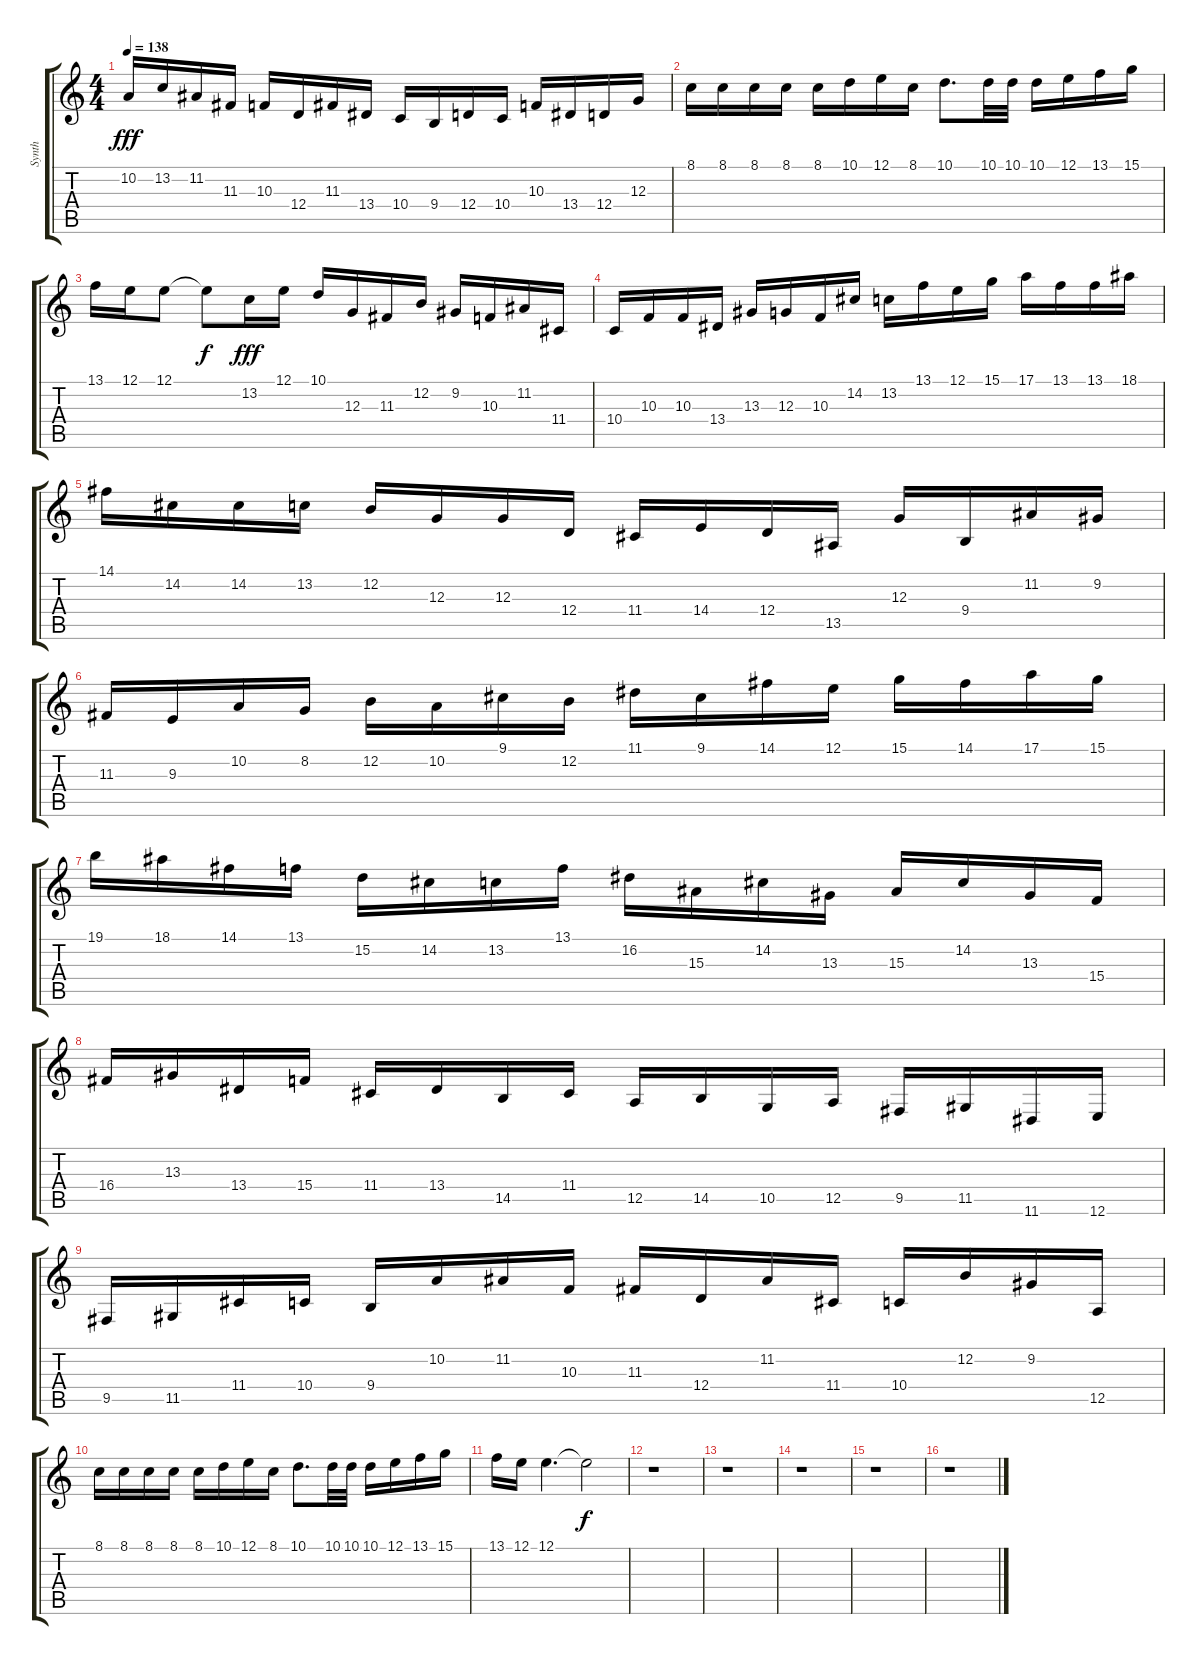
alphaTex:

\track ("Synth" "Synth") {instrument pad3polysynth}
\staff {score tabs}
\tuning (E4 B3 G3 D3 A2 E2) {hide}
\ts (4 4)
\tempo 138
\clef g2
\ks c
10.2.16{dy fff} 13.2.16 11.2.16 11.3.16 10.3.16 12.4.16 11.3.16 13.4.16 10.4.16 9.4.16 12.4.16 10.4.16 10.3.16 13.4.16 12.4.16 12.3.16 |
8.1.16 8.1.16 8.1.16 8.1.16 8.1.16 10.1.16 12.1.16 8.1.16 10.1.8{d} 10.1.32 10.1.32 10.1.16 12.1.16 13.1.16 15.1.16 |
13.1.16 12.1.16 12.1.8 12.1{t}.8{dy f} 13.2.16{dy fff} 12.1.16 10.1.16 12.3.16 11.3.16 12.2.16 9.2.16 10.3.16 11.2.16 11.4.16 |
10.4.16 10.3.16 10.3.16 13.4.16 13.3.16 12.3.16 10.3.16 14.2.16 13.2.16 13.1.16 12.1.16 15.1.16 17.1.16 13.1.16 13.1.16 18.1.16 |
14.1.16 14.2.16 14.2.16 13.2.16 12.2.16 12.3.16 12.3.16 12.4.16 11.4.16 14.4.16 12.4.16 13.5.16 12.3.16 9.4.16 11.2.16 9.2.16 |
11.3.16 9.3.16 10.2.16 8.2.16 12.2.16 10.2.16 9.1.16 12.2.16 11.1.16 9.1.16 14.1.16 12.1.16 15.1.16 14.1.16 17.1.16 15.1.16 |
19.1.16 18.1.16 14.1.16 13.1.16 15.2.16 14.2.16 13.2.16 13.1.16 16.2.16 15.3.16 14.2.16 13.3.16 15.3.16 14.2.16 13.3.16 15.4.16 |
16.4.16 13.3.16 13.4.16 15.4.16 11.4.16 13.4.16 14.5.16 11.4.16 12.5.16 14.5.16 10.5.16 12.5.16 9.5.16 11.5.16 11.6.16 12.6.16 |
9.5.16 11.5.16 11.4.16 10.4.16 9.4.16 10.2.16 11.2.16 10.3.16 11.3.16 12.4.16 11.2.16 11.4.16 10.4.16 12.2.16 9.2.16 12.5.16 |
8.1.16 8.1.16 8.1.16 8.1.16 8.1.16 10.1.16 12.1.16 8.1.16 10.1.8{d} 10.1.32 10.1.32 10.1.16 12.1.16 13.1.16 15.1.16 |
13.1.16 12.1.16 12.1.4{d} 12.1{t}.2{dy f} |
r.1 |
r.1 |
r.1 |
r.1 |
r.1
